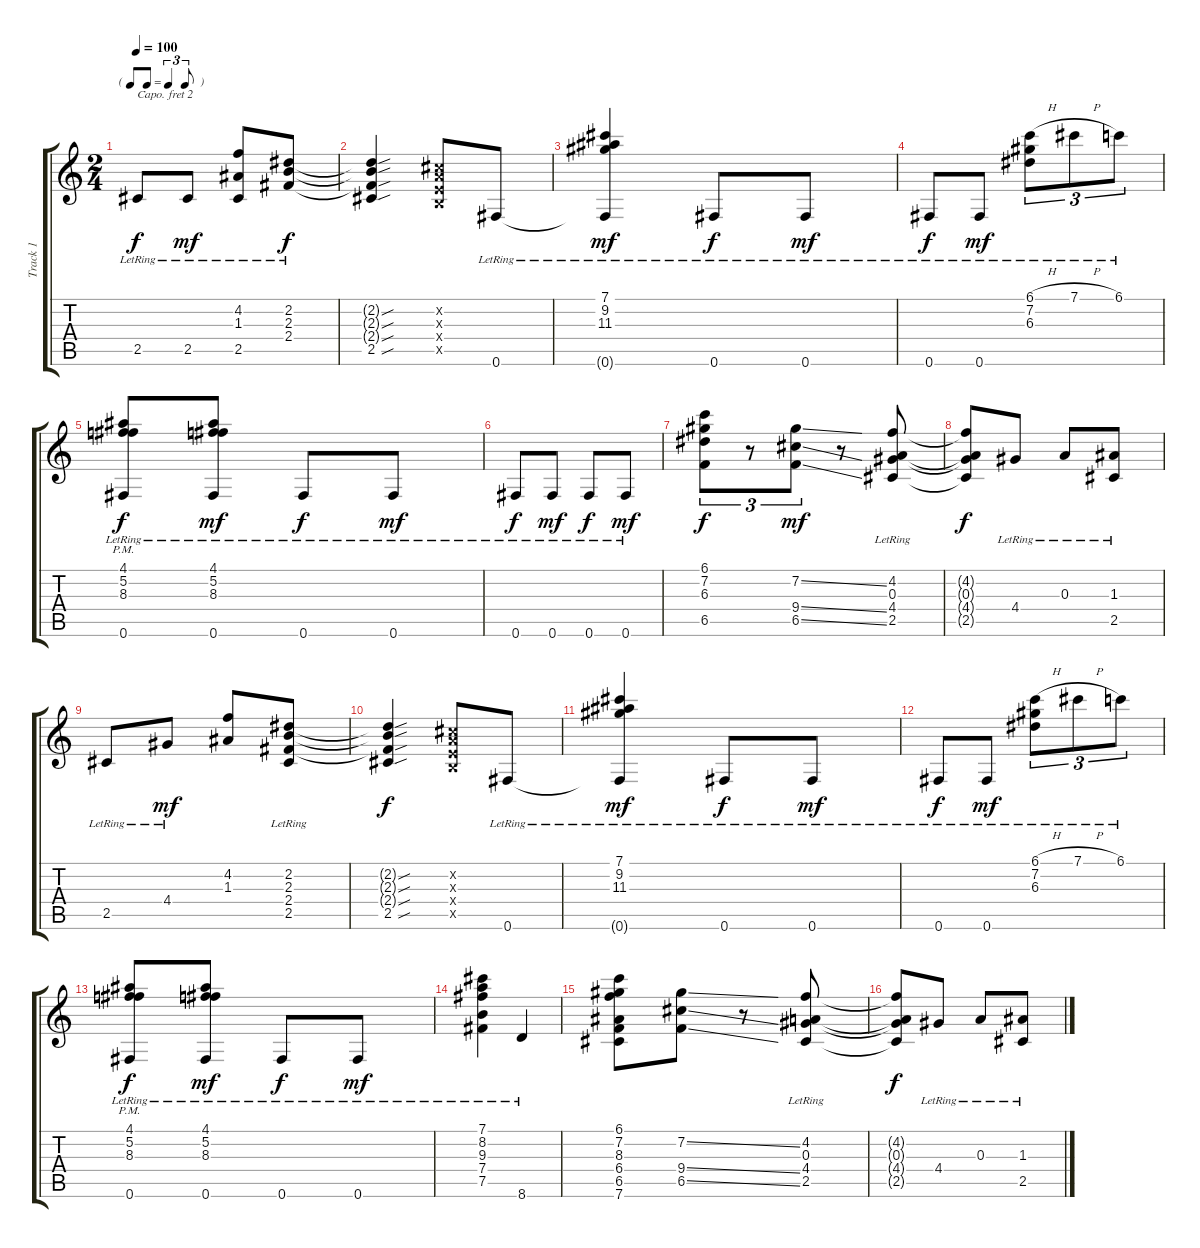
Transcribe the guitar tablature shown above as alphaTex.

\track ("Track 1" "Track 1") {instrument acousticguitarsteel}
\staff {score tabs}
\capo 2
\tuning (E4 B3 G3 D3 A2 E2) {hide}
\ts (2 4)
\tf triplet8th
\tempo 100
\clef g2
\ks c
2.5{lr}.8{dy f} 2.5{lr}.8{dy mf} (4.2{lr} 1.3{lr} 2.5{lr}).8 (2.2{lr} 2.3{lr} 2.4{lr}).8{dy f} |
(2.2{sou t} 2.3{sou t} 2.4{sou t} 2.5{sou}).4 (0.2{x} 0.3{x} 0.4{x} 0.5{x}).8 0.6{lr}.8 |
(7.1{lr} 9.2{lr} 11.3{lr} 0.6{t}).4{dy mf} 0.6{lr}.8{dy f} 0.6{lr}.8{dy mf} |
0.6{lr}.8{dy f} 0.6{lr}.8{dy mf} (6.1{h lr} 7.2{lr} 6.3{lr}).8{tu (3 2)} 7.1{h lr}.8{tu (3 2)} 6.1{lr}.8{tu (3 2)} |
(4.1{pm lr} 5.2{pm lr} 8.3{pm lr} 0.6{lr}).8{dy f} (4.1{lr} 5.2{lr} 8.3{lr} 0.6{lr}).8{dy mf} 0.6{lr}.8{dy f} 0.6{lr}.8{dy mf} |
0.6{lr}.8{dy f} 0.6{lr}.8{dy mf} 0.6{lr}.8{dy f} 0.6{lr}.8{dy mf} |
(6.1 7.2 6.3 6.5).8{tu (3 2) dy f} r.8{tu (3 2)} (7.2{ss} 9.4{ss} 6.5{ss}).8{tu (3 2) dy mf} r.8 (4.2{lr} 0.3{lr} 4.4{lr} 2.5{lr}).8 |
(4.2{t} 0.3{t} 4.4{t} 2.5{t}).8{dy f} 4.4{lr}.8 0.3{lr}.8 (1.3{lr} 2.5{lr}).8 |
2.5{lr}.8 4.4{lr}.8{dy mf} (4.2 1.3).8 (2.2{lr} 2.3{lr} 2.4{lr} 2.5).8 |
(2.2{sou t} 2.3{sou t} 2.4{sou t} 2.5{sou}).4{dy f} (0.2{x} 0.3{x} 0.4{x} 0.5{x}).8 0.6{lr}.8 |
(7.1{lr} 9.2{lr} 11.3{lr} 0.6{t}).4{dy mf} 0.6{lr}.8{dy f} 0.6{lr}.8{dy mf} |
0.6{lr}.8{dy f} 0.6{lr}.8{dy mf} (6.1{h lr} 7.2{lr} 6.3{lr}).8{tu (3 2)} 7.1{h lr}.8{tu (3 2)} 6.1{lr}.8{tu (3 2)} |
(4.1{pm lr} 5.2{pm lr} 8.3{pm lr} 0.6{lr}).8{dy f} (4.1{lr} 5.2{lr} 8.3{lr} 0.6{lr}).8{dy mf} 0.6{lr}.8{dy f} 0.6{lr}.8{dy mf} |
(7.1{lr} 8.2{lr} 9.3{lr} 7.4 7.5{lr}).4 8.6{lr}.4 |
(6.1 7.2 8.3 6.4 6.5 7.6).8 (7.2{ss} 9.4{ss} 6.5{ss}).8 r.8 (4.2{lr} 0.3{lr} 4.4{lr} 2.5{lr}).8 |
(4.2{t} 0.3{t} 4.4{t} 2.5{t}).8{dy f} 4.4{lr}.8 0.3{lr}.8 (1.3{lr} 2.5{lr}).8
